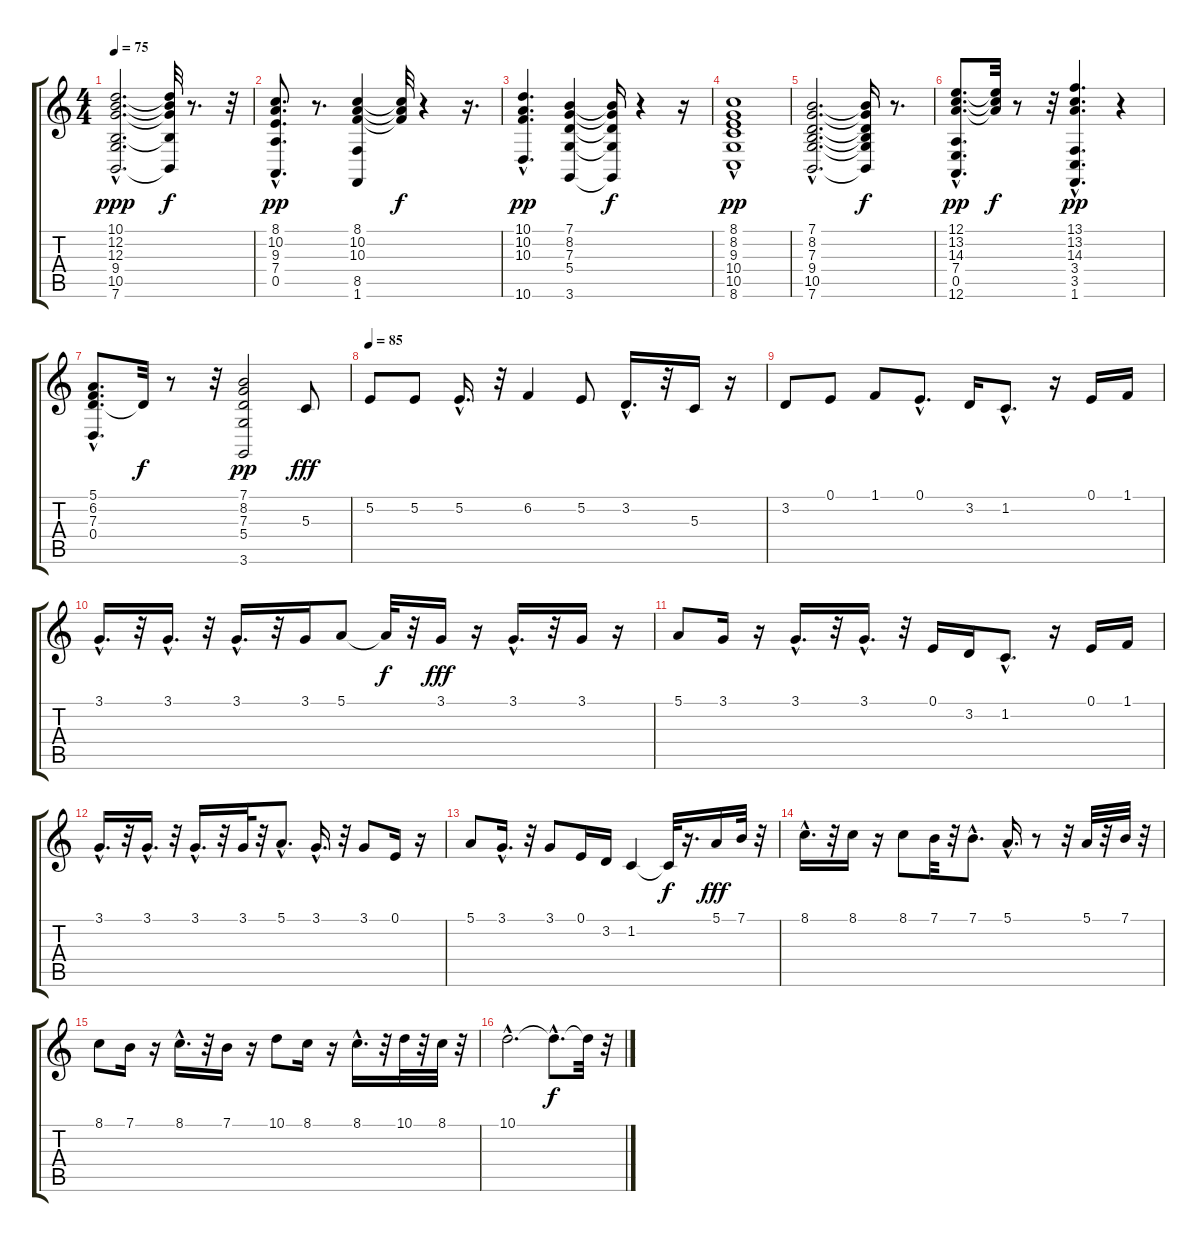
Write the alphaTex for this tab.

\track "" {instrument brightacousticpiano}
\staff {score tabs}
\tuning (E4 B3 G3 D3 A2 E2) {hide}
\ts (4 4)
\tempo 75
\clef g2
\ks c
(10.1{hac} 12.2{hac} 12.3{hac} 9.4{hac} 10.5{hac} 7.6{hac}).2{d dy ppp} (10.1{t} 12.2{t} 12.3{t} 9.4{t} 7.6{t}).32{dy f} r.8{d} r.32 |
(8.1{hac} 10.2{hac} 9.3{hac} 7.4 0.5{hac}).8{d dy pp} r.8{d} (8.1 10.2 10.3 8.5 1.6).4 (8.1{t} 10.2{t} 10.3{t}).32{dy f} r.4 r.16{d} |
(10.1 10.2{hac} 10.3{hac} 10.6).4{d dy pp} (7.1 8.2 7.3 5.4 3.6).4 (7.1{t} 8.2{t} 7.3{t} 5.4{t} 3.6{t}).16{dy f} r.4 r.16 |
(8.1{hac} 8.2{hac} 9.3 10.4{hac} 10.5{hac} 8.6{hac}).1{dy pp} |
(7.1{hac} 8.2{hac} 7.3{hac} 9.4{hac} 10.5{hac} 7.6{hac}).2{d} (7.1{t} 8.2{t} 7.3{t} 9.4{t} 10.5{t} 7.6{t}).16{dy f} r.8{d} |
(12.1{hac} 13.2{hac} 14.3{hac} 7.4{hac} 0.5{hac} 12.6{hac}).8{d dy pp} (12.1{t} 13.2{t} 14.3{t}).32{dy f} r.8 r.32 (13.1 13.2 14.3 3.4 3.5{hac} 1.6).4{d dy pp} r.4 |
(5.1{hac} 6.2{hac} 7.3{hac} 0.4{hac}).8{d} 7.3{t}.32{dy f} r.8 r.32 (7.1 8.2 7.3 5.4 3.6).2{dy pp} 5.3.8{dy fff} |
\tempo 85
5.2.8 5.2.8 5.2{hac}.16{d} r.32 6.2.4 5.2.8 3.2{hac}.16{d} r.32 5.3.16 r.16 |
3.2.8 0.1.8 1.1.8 0.1{hac}.8{d} 3.2.16 1.2{hac}.8{d} r.16 0.1.16 1.1.16 |
3.1{hac}.16{d} r.32 3.1{hac}.16{d} r.32 3.1{hac}.16{d} r.32 3.1.16 5.1.8 5.1{t}.32{dy f} r.32 3.1.16{dy fff} r.16 3.1{hac}.16{d} r.32 3.1.16 r.16 |
5.1.8 3.1.16 r.16 3.1{hac}.16{d} r.32 3.1{hac}.16{d} r.32 0.1.16 3.2.16 1.2{hac}.8{d} r.16 0.1.16 1.1.16 |
3.1{hac}.16{d} r.32 3.1{hac}.16{d} r.32 3.1{hac}.16{d} r.32 3.1.32 r.32 5.1{hac}.8{d} 3.1{hac}.16{d} r.32 3.1.8 0.1.16 r.16 |
5.1.8 3.1{hac}.16{d} r.32 3.1.8 0.1.16 3.2.16 1.2.4 1.2{t}.32{dy f} r.16{d} 5.1.16{dy fff} 7.1.32 r.32 |
8.1{hac}.16{d} r.32 8.1.16 r.16 8.1.8 7.1.32 r.32 7.1{hac}.8{d} 5.1{hac}.16{d} r.8 r.32 5.1.32 r.32 7.1.32 r.32 |
8.1.8 7.1.16 r.16 8.1{hac}.16{d} r.32 7.1.16 r.16 10.1.8 8.1.16 r.16 8.1{hac}.16{d} r.32 10.1.32 r.32 8.1.32 r.32 |
10.1{hac}.2{d} 10.1{hac t}.8{d dy f} 10.1{t}.32 r.32
